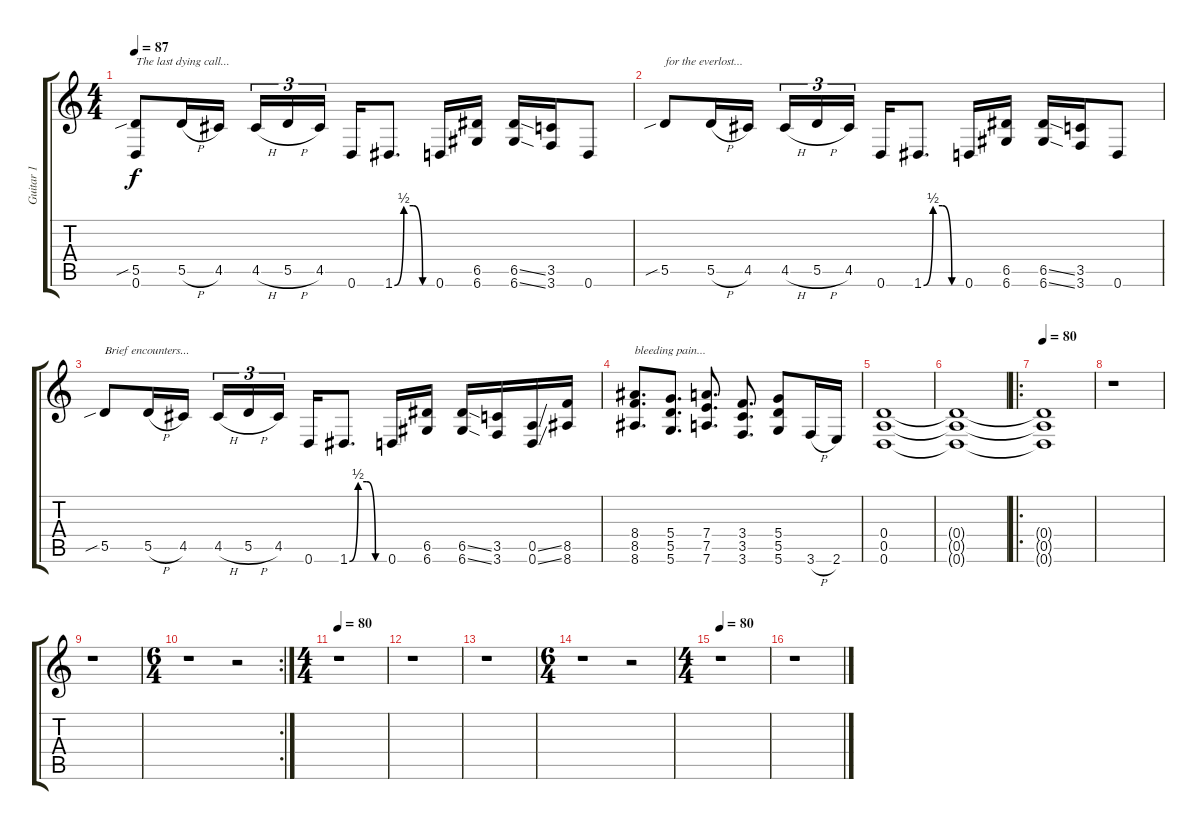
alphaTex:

\track ("Guitar 1" "Guitar 1") {instrument distortionguitar}
\staff {score tabs}
\tuning (E4 B3 G3 D3 A2 D2) {hide}
\ts (4 4)
\tempo 87
\clef g2
\ks c
(5.5{sib} 0.6).8{txt "The last dying call..." dy f} 5.5{h}.16 4.5.16 4.5{h}.16{tu (3 2)} 5.5{h}.16{tu (3 2)} 4.5.16{tu (3 2) beam splitsecondary} 0.6.16 1.6{be (custom 0 0 15 2 30 2 45 0 60 0)}.8{d} 0.6.16 (6.5 6.6).16 (6.5{ss} 6.6{ss}).16 (3.5 3.6).16 0.6.8 |
5.5{sib}.8{txt "for the everlost..."} 5.5{h}.16 4.5.16 4.5{h}.16{tu (3 2)} 5.5{h}.16{tu (3 2)} 4.5.16{tu (3 2) beam splitsecondary} 0.6.16 1.6{be (custom 0 0 15 2 30 2 45 0 60 0)}.8{d} 0.6.16 (6.5 6.6).16 (6.5{ss} 6.6{ss}).16 (3.5 3.6).16 0.6.8 |
5.5{sib}.8{txt "Brief encounters..."} 5.5{h}.16 4.5.16 4.5{h}.16{tu (3 2)} 5.5{h}.16{tu (3 2)} 4.5.16{tu (3 2) beam splitsecondary} 0.6.16 1.6{be (custom 0 0 15 2 30 2 45 0 60 0)}.8{d} 0.6.16 (6.5 6.6).16 (6.5{ss} 6.6{ss}).16 (3.5 3.6).16 (0.5{ss} 0.6{ss}).16 (8.5 8.6).16 |
(8.4 8.5 8.6).8{d txt "bleeding pain..."} (5.4 5.5 5.6).8{d} (7.4 7.5 7.6).8{d} (3.4 3.5 3.6).8{d} (5.4 5.5 5.6).8 3.6{h}.16 2.6.16 |
(0.4 0.5 0.6).1 |
(0.4{t} 0.5{t} 0.6{t}).1{volume 0} |
\ro
\tempo 80
(0.4{t} 0.5{t} 0.6{t}).1 |
r.1 |
r.1 |
\rc 2
\ts (6 4)
r.1 r.2 |
\ts (4 4)
\tempo 80
r.1 |
r.1 |
r.1 |
\ts (6 4)
r.1 r.2 |
\ts (4 4)
\tempo 80
r.1 |
r.1
